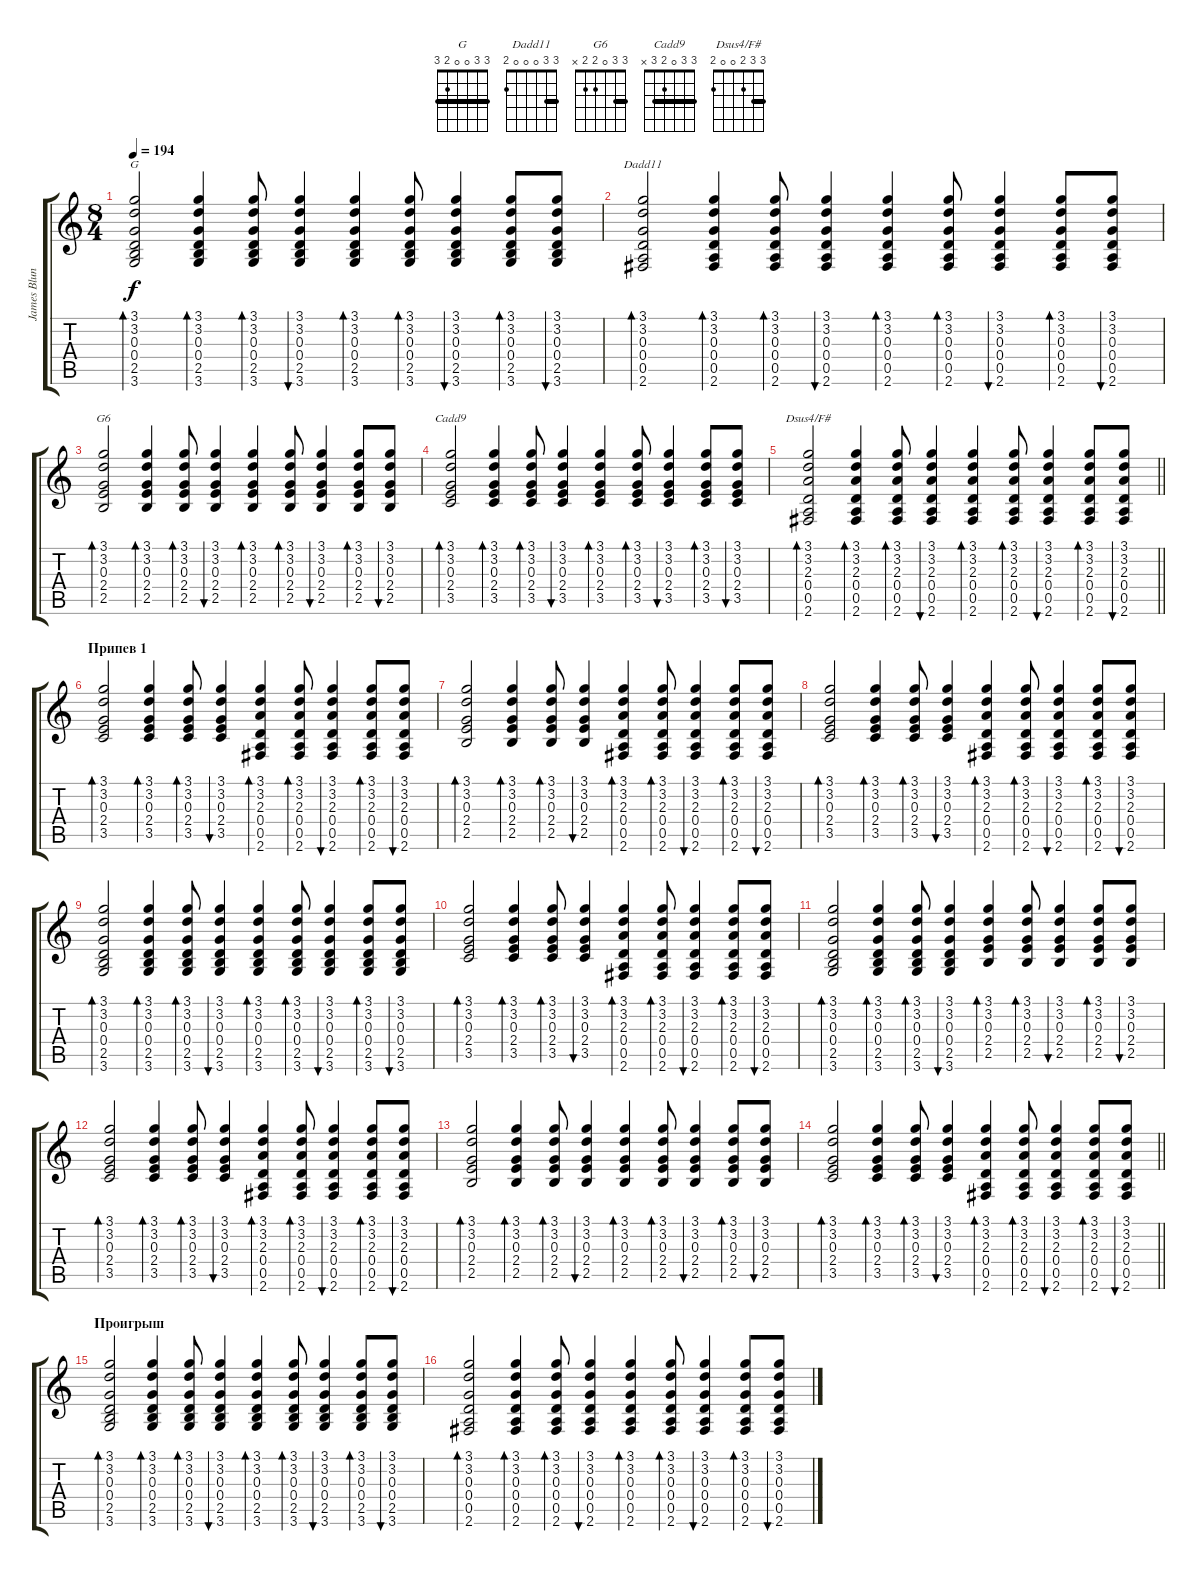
\track ("James Blunt" "James Blun") {instrument acousticguitarsteel}
\staff {score tabs}
\tuning (E4 B3 G3 D3 A2 E2) {hide}
\chord ("G" 3 3 0 0 2 3) {barre 3}
\chord ("Dadd11" 3 3 0 0 0 2) {barre 3}
\chord ("G6" 3 3 0 2 2 x) {barre 3}
\chord ("Cadd9" 3 3 0 2 3 x) {barre 3}
\chord ("Dsus4/F#" 3 3 2 0 0 2) {barre 3}
\ts (8 4)
\tempo 194
\clef g2
\ks c
(3.1 3.2 0.3 0.4 2.5 3.6).2{bd 60 ch "G" dy f} (3.1 3.2 0.3 0.4 2.5 3.6).4{bd 60} (3.1 3.2 0.3 0.4 2.5 3.6).8{bd 60} (3.1 3.2 0.3 0.4 2.5 3.6).4{bu 60} (3.1 3.2 0.3 0.4 2.5 3.6).4{bd 60} (3.1 3.2 0.3 0.4 2.5 3.6).8{bd 60} (3.1 3.2 0.3 0.4 2.5 3.6).4{bu 60} (3.1 3.2 0.3 0.4 2.5 3.6).8{bd 60} (3.1 3.2 0.3 0.4 2.5 3.6).8{bu 60} |
(3.1 3.2 0.3 0.4 0.5 2.6).2{bd 60 ch "Dadd11"} (3.1 3.2 0.3 0.4 0.5 2.6).4{bd 60} (3.1 3.2 0.3 0.4 0.5 2.6).8{bd 60} (3.1 3.2 0.3 0.4 0.5 2.6).4{bu 60} (3.1 3.2 0.3 0.4 0.5 2.6).4{bd 60} (3.1 3.2 0.3 0.4 0.5 2.6).8{bd 60} (3.1 3.2 0.3 0.4 0.5 2.6).4{bu 60} (3.1 3.2 0.3 0.4 0.5 2.6).8{bd 60} (3.1 3.2 0.3 0.4 0.5 2.6).8{bu 60} |
(3.1 3.2 0.3 2.4 2.5).2{bd 60 ch "G6"} (3.1 3.2 0.3 2.4 2.5).4{bd 60} (3.1 3.2 0.3 2.4 2.5).8{bd 60} (3.1 3.2 0.3 2.4 2.5).4{bu 60} (3.1 3.2 0.3 2.4 2.5).4{bd 60} (3.1 3.2 0.3 2.4 2.5).8{bd 60} (3.1 3.2 0.3 2.4 2.5).4{bu 60} (3.1 3.2 0.3 2.4 2.5).8{bd 60} (3.1 3.2 0.3 2.4 2.5).8{bu 60} |
(3.1 3.2 0.3 2.4 3.5).2{bd 60 ch "Cadd9"} (3.1 3.2 0.3 2.4 3.5).4{bd 60} (3.1 3.2 0.3 2.4 3.5).8{bd 60} (3.1 3.2 0.3 2.4 3.5).4{bu 60} (3.1 3.2 0.3 2.4 3.5).4{bd 60} (3.1 3.2 0.3 2.4 3.5).8{bd 60} (3.1 3.2 0.3 2.4 3.5).4{bu 60} (3.1 3.2 0.3 2.4 3.5).8{bd 60} (3.1 3.2 0.3 2.4 3.5).8{bu 60} |
\barLineRight lightlight
(3.1 3.2 2.3 0.4 0.5 2.6).2{bd 60 ch "Dsus4/F#"} (3.1 3.2 2.3 0.4 0.5 2.6).4{bd 60} (3.1 3.2 2.3 0.4 0.5 2.6).8{bd 60} (3.1 3.2 2.3 0.4 0.5 2.6).4{bu 60} (3.1 3.2 2.3 0.4 0.5 2.6).4{bd 60} (3.1 3.2 2.3 0.4 0.5 2.6).8{bd 60} (3.1 3.2 2.3 0.4 0.5 2.6).4{bu 60} (3.1 3.2 2.3 0.4 0.5 2.6).8{bd 60} (3.1 3.2 2.3 0.4 0.5 2.6).8{bu 60} |
\section ("" "Припев 1")
(3.1 3.2 0.3 2.4 3.5).2{bd 60} (3.1 3.2 0.3 2.4 3.5).4{bd 60} (3.1 3.2 0.3 2.4 3.5).8{bd 60} (3.1 3.2 0.3 2.4 3.5).4{bu 60} (3.1 3.2 2.3 0.4 0.5 2.6).4{bd 60} (3.1 3.2 2.3 0.4 0.5 2.6).8{bd 60} (3.1 3.2 2.3 0.4 0.5 2.6).4{bu 60} (3.1 3.2 2.3 0.4 0.5 2.6).8{bd 60} (3.1 3.2 2.3 0.4 0.5 2.6).8{bu 60} |
(3.1 3.2 0.3 2.4 2.5).2{bd 60} (3.1 3.2 0.3 2.4 2.5).4{bd 60} (3.1 3.2 0.3 2.4 2.5).8{bd 60} (3.1 3.2 0.3 2.4 2.5).4{bu 60} (3.1 3.2 2.3 0.4 0.5 2.6).4{bd 60} (3.1 3.2 2.3 0.4 0.5 2.6).8{bd 60} (3.1 3.2 2.3 0.4 0.5 2.6).4{bu 60} (3.1 3.2 2.3 0.4 0.5 2.6).8{bd 60} (3.1 3.2 2.3 0.4 0.5 2.6).8{bu 60} |
(3.1 3.2 0.3 2.4 3.5).2{bd 60} (3.1 3.2 0.3 2.4 3.5).4{bd 60} (3.1 3.2 0.3 2.4 3.5).8{bd 60} (3.1 3.2 0.3 2.4 3.5).4{bu 60} (3.1 3.2 2.3 0.4 0.5 2.6).4{bd 60} (3.1 3.2 2.3 0.4 0.5 2.6).8{bd 60} (3.1 3.2 2.3 0.4 0.5 2.6).4{bu 60} (3.1 3.2 2.3 0.4 0.5 2.6).8{bd 60} (3.1 3.2 2.3 0.4 0.5 2.6).8{bu 60} |
(3.1 3.2 0.3 0.4 2.5 3.6).2{bd 60} (3.1 3.2 0.3 0.4 2.5 3.6).4{bd 60} (3.1 3.2 0.3 0.4 2.5 3.6).8{bd 60} (3.1 3.2 0.3 0.4 2.5 3.6).4{bu 60} (3.1 3.2 0.3 0.4 2.5 3.6).4{bd 60} (3.1 3.2 0.3 0.4 2.5 3.6).8{bd 60} (3.1 3.2 0.3 0.4 2.5 3.6).4{bu 60} (3.1 3.2 0.3 0.4 2.5 3.6).8{bd 60} (3.1 3.2 0.3 0.4 2.5 3.6).8{bu 60} |
(3.1 3.2 0.3 2.4 3.5).2{bd 60} (3.1 3.2 0.3 2.4 3.5).4{bd 60} (3.1 3.2 0.3 2.4 3.5).8{bd 60} (3.1 3.2 0.3 2.4 3.5).4{bu 60} (3.1 3.2 2.3 0.4 0.5 2.6).4{bd 60} (3.1 3.2 2.3 0.4 0.5 2.6).8{bd 60} (3.1 3.2 2.3 0.4 0.5 2.6).4{bu 60} (3.1 3.2 2.3 0.4 0.5 2.6).8{bd 60} (3.1 3.2 2.3 0.4 0.5 2.6).8{bu 60} |
(3.1 3.2 0.3 0.4 2.5 3.6).2{bd 60} (3.1 3.2 0.3 0.4 2.5 3.6).4{bd 60} (3.1 3.2 0.3 0.4 2.5 3.6).8{bd 60} (3.1 3.2 0.3 0.4 2.5 3.6).4{bu 60} (3.1 3.2 0.3 2.4 2.5).4{bd 60} (3.1 3.2 0.3 2.4 2.5).8{bd 60} (3.1 3.2 0.3 2.4 2.5).4{bu 60} (3.1 3.2 0.3 2.4 2.5).8{bd 60} (3.1 3.2 0.3 2.4 2.5).8{bu 60} |
(3.1 3.2 0.3 2.4 3.5).2{bd 60} (3.1 3.2 0.3 2.4 3.5).4{bd 60} (3.1 3.2 0.3 2.4 3.5).8{bd 60} (3.1 3.2 0.3 2.4 3.5).4{bu 60} (3.1 3.2 2.3 0.4 0.5 2.6).4{bd 60} (3.1 3.2 2.3 0.4 0.5 2.6).8{bd 60} (3.1 3.2 2.3 0.4 0.5 2.6).4{bu 60} (3.1 3.2 2.3 0.4 0.5 2.6).8{bd 60} (3.1 3.2 2.3 0.4 0.5 2.6).8{bu 60} |
(3.1 3.2 0.3 2.4 2.5).2{bd 60} (3.1 3.2 0.3 2.4 2.5).4{bd 60} (3.1 3.2 0.3 2.4 2.5).8{bd 60} (3.1 3.2 0.3 2.4 2.5).4{bu 60} (3.1 3.2 0.3 2.4 2.5).4{bd 60} (3.1 3.2 0.3 2.4 2.5).8{bd 60} (3.1 3.2 0.3 2.4 2.5).4{bu 60} (3.1 3.2 0.3 2.4 2.5).8{bd 60} (3.1 3.2 0.3 2.4 2.5).8{bu 60} |
\barLineRight lightlight
(3.1 3.2 0.3 2.4 3.5).2{bd 60} (3.1 3.2 0.3 2.4 3.5).4{bd 60} (3.1 3.2 0.3 2.4 3.5).8{bd 60} (3.1 3.2 0.3 2.4 3.5).4{bu 60} (3.1 3.2 2.3 0.4 0.5 2.6).4{bd 60} (3.1 3.2 2.3 0.4 0.5 2.6).8{bd 60} (3.1 3.2 2.3 0.4 0.5 2.6).4{bu 60} (3.1 3.2 2.3 0.4 0.5 2.6).8{bd 60} (3.1 3.2 2.3 0.4 0.5 2.6).8{bu 60} |
\section ("" "Проигрыш")
(3.1 3.2 0.3 0.4 2.5 3.6).2{bd 60} (3.1 3.2 0.3 0.4 2.5 3.6).4{bd 60} (3.1 3.2 0.3 0.4 2.5 3.6).8{bd 60} (3.1 3.2 0.3 0.4 2.5 3.6).4{bu 60} (3.1 3.2 0.3 0.4 2.5 3.6).4{bd 60} (3.1 3.2 0.3 0.4 2.5 3.6).8{bd 60} (3.1 3.2 0.3 0.4 2.5 3.6).4{bu 60} (3.1 3.2 0.3 0.4 2.5 3.6).8{bd 60} (3.1 3.2 0.3 0.4 2.5 3.6).8{bu 60} |
(3.1 3.2 0.3 0.4 0.5 2.6).2{bd 60} (3.1 3.2 0.3 0.4 0.5 2.6).4{bd 60} (3.1 3.2 0.3 0.4 0.5 2.6).8{bd 60} (3.1 3.2 0.3 0.4 0.5 2.6).4{bu 60} (3.1 3.2 0.3 0.4 0.5 2.6).4{bd 60} (3.1 3.2 0.3 0.4 0.5 2.6).8{bd 60} (3.1 3.2 0.3 0.4 0.5 2.6).4{bu 60} (3.1 3.2 0.3 0.4 0.5 2.6).8{bd 60} (3.1 3.2 0.3 0.4 0.5 2.6).8{bu 60}
